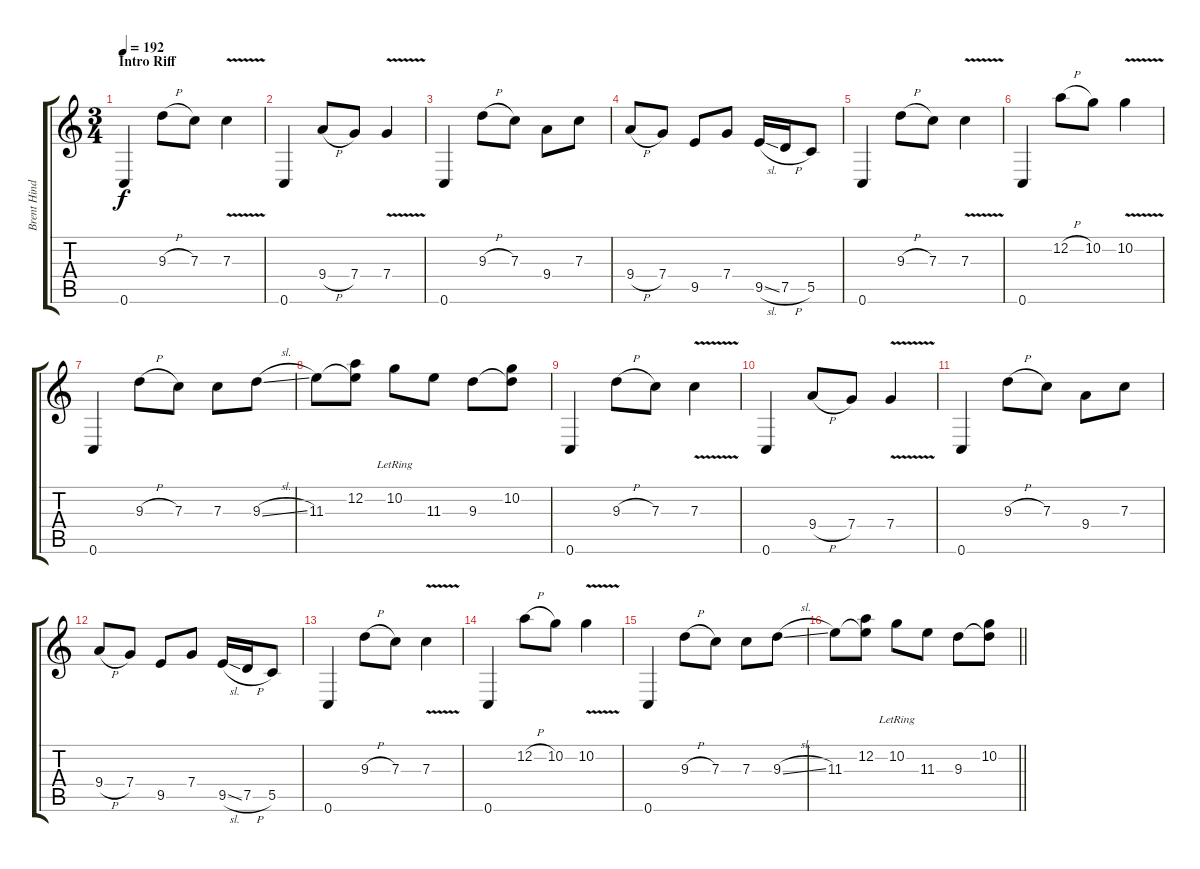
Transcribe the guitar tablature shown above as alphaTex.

\track ("Brent Hinds - Guitar" "Brent Hind") {instrument distortionguitar}
\staff {score tabs}
\tuning (D4 A3 F3 C3 G2 C2) {hide}
\ts (3 4)
\section ("" "Intro Riff")
\tempo 192
\clef g2
\ks c
0.6.4{dy f instrument distortionguitar} 9.3{h}.8 7.3.8 7.3{v}.4 |
0.6.4 9.4{h}.8 7.4.8 7.4{v}.4 |
0.6.4 9.3{h}.8 7.3.8 9.4.8 7.3.8 |
9.4{h}.8 7.4.8 9.5.8 7.4.8 9.5{sl}.16 7.5{h}.16 5.5.8 |
0.6.4 9.3{h}.8 7.3.8 7.3{v}.4 |
0.6.4 12.2{h}.8 10.2.8 10.2{v}.4 |
0.6.4 9.3{h}.8 7.3.8 7.3.8 9.3{sl}.8 |
11.3.8 (12.2 11.3{t}).8 10.2{lr}.8 11.3.8 9.3.8 (10.2 9.3{t}).8 |
0.6.4 9.3{h}.8 7.3.8 7.3{v}.4 |
0.6.4 9.4{h}.8 7.4.8 7.4{v}.4 |
0.6.4 9.3{h}.8 7.3.8 9.4.8 7.3.8 |
9.4{h}.8 7.4.8 9.5.8 7.4.8 9.5{sl}.16 7.5{h}.16 5.5.8 |
0.6.4 9.3{h}.8 7.3.8 7.3{v}.4 |
0.6.4 12.2{h}.8 10.2.8 10.2{v}.4 |
0.6.4 9.3{h}.8 7.3.8 7.3.8 9.3{sl}.8 |
\barLineRight lightlight
11.3.8 (12.2 11.3{t}).8 10.2{lr}.8 11.3.8 9.3.8 (10.2 9.3{t}).8
